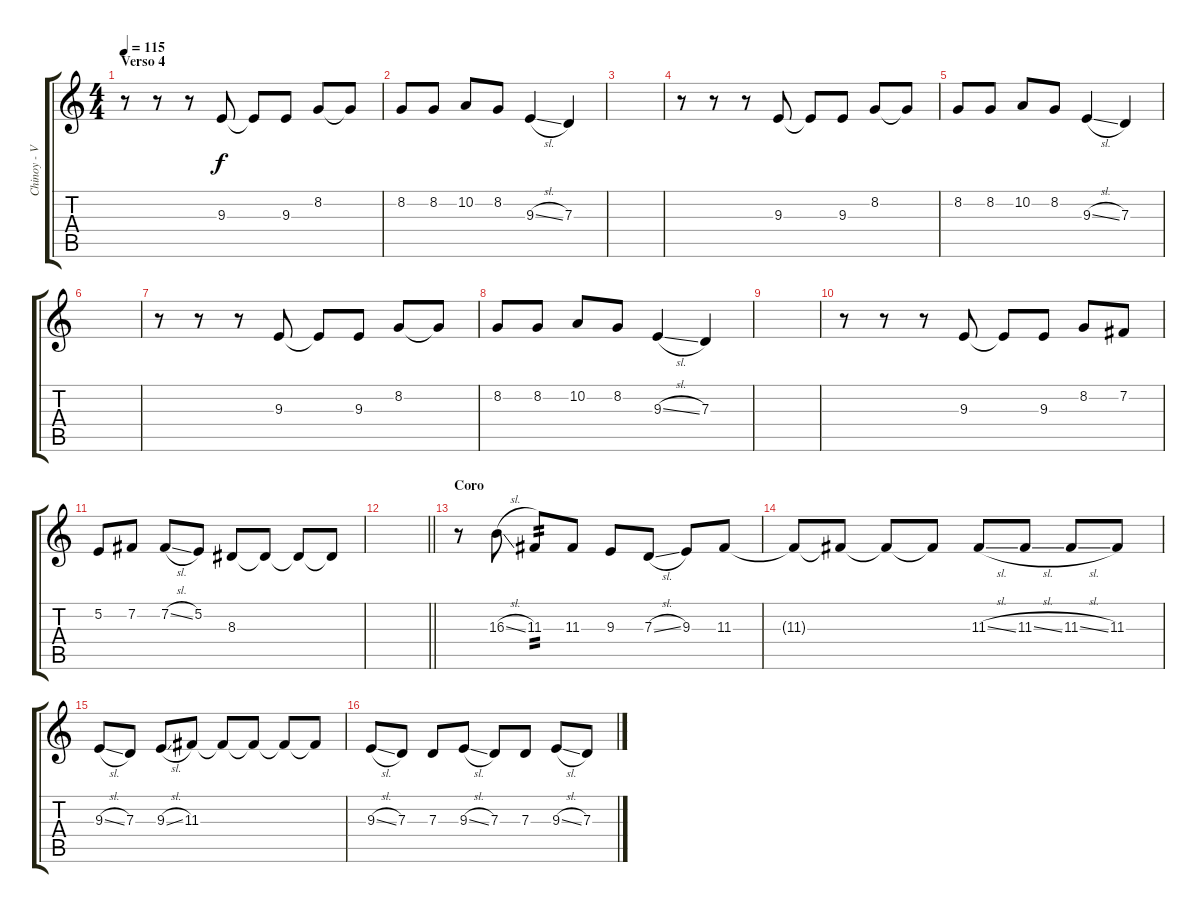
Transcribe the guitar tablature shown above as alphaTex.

\track ("Chinoy - Voz" "Chinoy - V") {instrument synthvoice}
\staff {score tabs}
\tuning (E4 B3 G3 D3 A2 E2) {hide}
\ts (4 4)
\section ("" "Verso 4")
\tempo 115
\clef g2
\ks c
r.8{dy f} r.8 r.8 9.3.8 9.3{t}.8 9.3.8 8.2.8 8.2{t}.8 |
8.2.8 8.2.8 10.2.8 8.2.8 9.3{sl}.4 7.3.4 |
|
r.8 r.8 r.8 9.3.8 9.3{t}.8 9.3.8 8.2.8 8.2{t}.8 |
8.2.8 8.2.8 10.2.8 8.2.8 9.3{sl}.4 7.3.4 |
|
r.8 r.8 r.8 9.3.8 9.3{t}.8 9.3.8 8.2.8 8.2{t}.8 |
8.2.8 8.2.8 10.2.8 8.2.8 9.3{sl}.4 7.3.4 |
|
r.8 r.8 r.8 9.3.8 9.3{t}.8 9.3.8 8.2.8 7.2.8 |
5.2.8 7.2.8 7.2{sl}.8 5.2.8 8.3.8 8.3{t}.8 8.3{t}.8 8.3{t}.8 |
\barLineRight lightlight
|
\section ("" "Coro")
r.8 16.3{sl}.8 11.3.8{tp 2} 11.3.8 9.3.8 7.3{sl}.8 9.3.8 11.3.8 |
11.3{t}.8 11.3{t}.8 11.3{t}.8 11.3{t}.8 11.3{sl}.8 11.3{sl}.8 11.3{sl}.8 11.3.8 |
9.3{sl}.8 7.3.8 9.3{sl}.8 11.3.8 11.3{t}.8 11.3{t}.8 11.3{t}.8 11.3{t}.8 |
9.3{sl}.8 7.3.8 7.3.8 9.3{sl}.8 7.3.8 7.3.8 9.3{sl}.8 7.3.8
